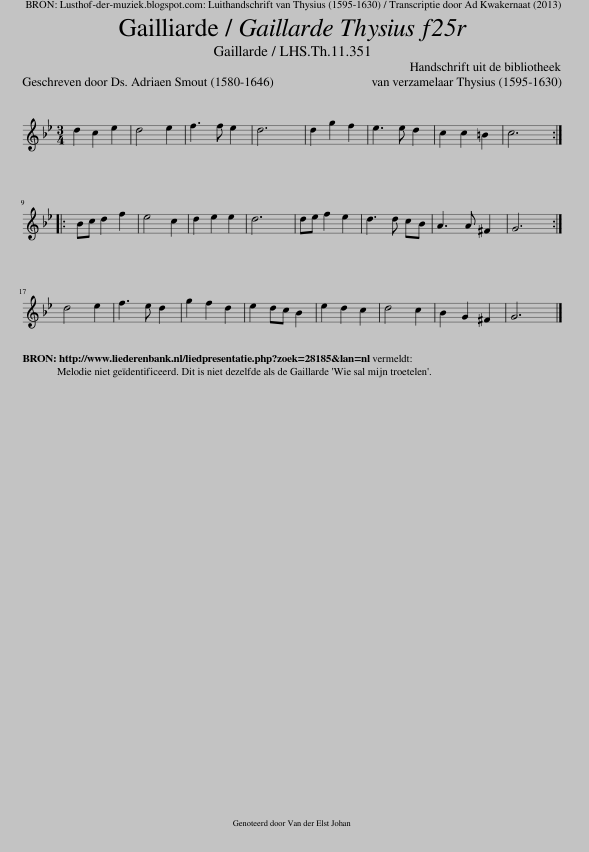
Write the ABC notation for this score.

X:1
L:1/8
Q:1/4=170
M:3/4
I:linebreak $
K:Bb
V:1 treble
V:1
 d2 c2 e2 | d4 e2 | f3 f e2 | d6 | d2 g2 f2 | %5
 e3 e d2 | c2 c2 =B2 | c6 ::$ Bc d2 f2 | e4 c2 | %10
 d2 e2 e2 | d6 | de f2 e2 | d3 d cB | A3 A ^F2 | %15
 G6 :|$ d4 e2 | f3 e d2 | g2 f2 d2 | e2 dc B2 | %20
 e2 d2 c2 | d4 c2 | B2 G2 ^F2 | G6 |] %24
